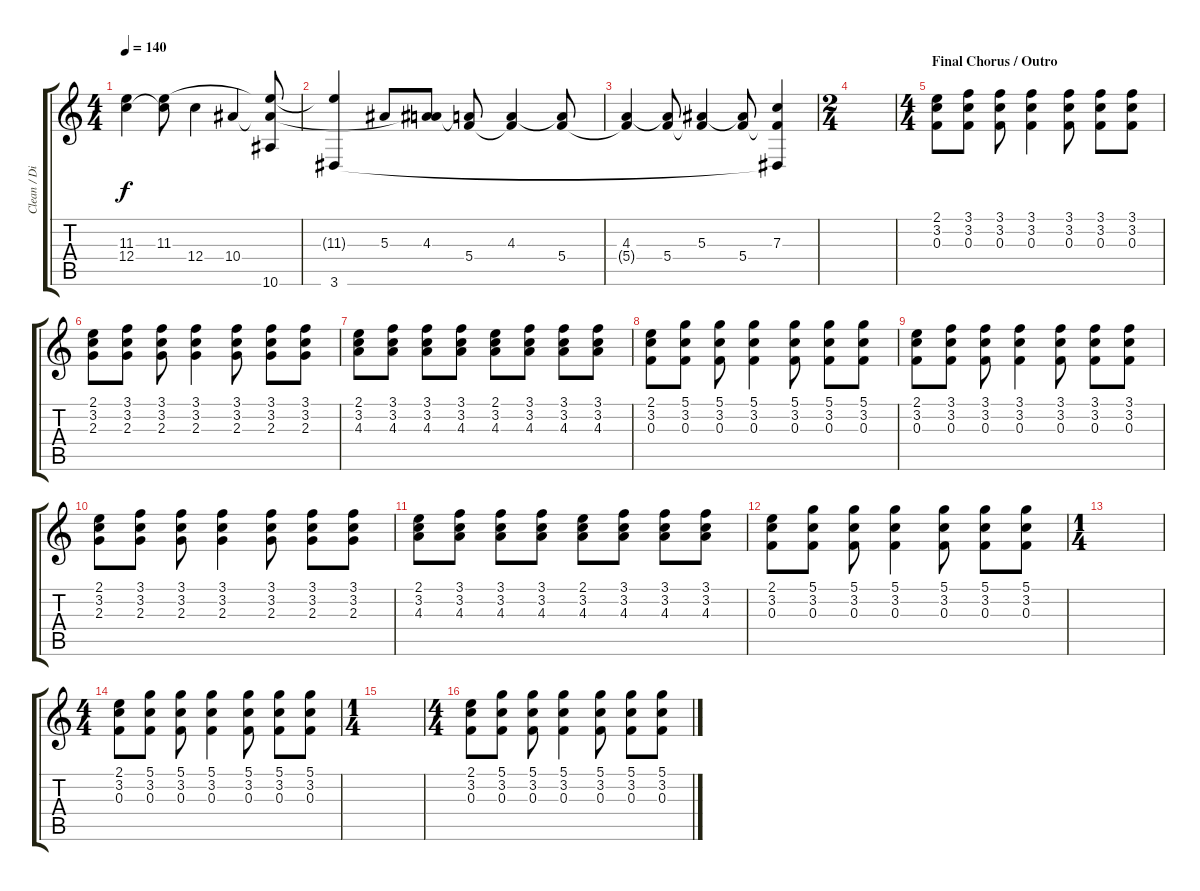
\track ("Clean / Distortion" "Clean / Di") {instrument electricguitarclean}
\staff {score tabs}
\tuning (D4 A3 F3 C3 G2 C2) {hide}
\ts (4 4)
\tempo 140
\clef g2
\ks c
(11.3{t} 12.4).4{dy f instrument distortionguitar} (11.3 12.4{t}).8 12.4.4 10.4.4 (11.3{t} 10.4{t} 10.6{t}).8 |
(11.3{t} 3.6).4{instrument distortionguitar} 5.3.8 (4.3 10.4{t}).8 (4.3{t} 5.4).8 (4.3 5.4{t}).4 (4.3{t} 5.4).8 |
(4.3 5.4{t}).4{instrument distortionguitar} (4.3{t} 5.4).8 (5.3 5.4{t}).4 (5.3{t} 5.4).8 (7.3 5.4{t} 3.6{t}).4 |
\ts (2 4)
|
\ts (4 4)
\section ("" "Final Chorus / Outro")
(2.1 3.2 0.3).8{instrument distortionguitar} (3.1 3.2 0.3).8 (3.1 3.2 0.3).8 (3.1 3.2 0.3).4 (3.1 3.2 0.3).8 (3.1 3.2 0.3).8 (3.1 3.2 0.3).8 |
(2.1 3.2 2.3).8{instrument distortionguitar} (3.1 3.2 2.3).8 (3.1 3.2 2.3).8 (3.1 3.2 2.3).4 (3.1 3.2 2.3).8 (3.1 3.2 2.3).8 (3.1 3.2 2.3).8 |
(2.1 3.2 4.3).8{instrument distortionguitar} (3.1 3.2 4.3).8 (3.1 3.2 4.3).8 (3.1 3.2 4.3).8 (2.1 3.2 4.3).8 (3.1 3.2 4.3).8 (3.1 3.2 4.3).8 (3.1 3.2 4.3).8 |
(2.1 3.2 0.3).8{instrument distortionguitar} (5.1 3.2 0.3).8 (5.1 3.2 0.3).8 (5.1 3.2 0.3).4 (5.1 3.2 0.3).8 (5.1 3.2 0.3).8 (5.1 3.2 0.3).8 |
(2.1 3.2 0.3).8{instrument distortionguitar} (3.1 3.2 0.3).8 (3.1 3.2 0.3).8 (3.1 3.2 0.3).4 (3.1 3.2 0.3).8 (3.1 3.2 0.3).8 (3.1 3.2 0.3).8 |
(2.1 3.2 2.3).8{instrument distortionguitar} (3.1 3.2 2.3).8 (3.1 3.2 2.3).8 (3.1 3.2 2.3).4 (3.1 3.2 2.3).8 (3.1 3.2 2.3).8 (3.1 3.2 2.3).8 |
(2.1 3.2 4.3).8{instrument distortionguitar} (3.1 3.2 4.3).8 (3.1 3.2 4.3).8 (3.1 3.2 4.3).8 (2.1 3.2 4.3).8 (3.1 3.2 4.3).8 (3.1 3.2 4.3).8 (3.1 3.2 4.3).8 |
(2.1 3.2 0.3).8{instrument distortionguitar} (5.1 3.2 0.3).8 (5.1 3.2 0.3).8 (5.1 3.2 0.3).4 (5.1 3.2 0.3).8 (5.1 3.2 0.3).8 (5.1 3.2 0.3).8 |
\ts (1 4)
|
\ts (4 4)
(2.1 3.2 0.3).8{instrument distortionguitar} (5.1 3.2 0.3).8 (5.1 3.2 0.3).8 (5.1 3.2 0.3).4 (5.1 3.2 0.3).8 (5.1 3.2 0.3).8 (5.1 3.2 0.3).8 |
\ts (1 4)
|
\ts (4 4)
(2.1 3.2 0.3).8{instrument distortionguitar} (5.1 3.2 0.3).8 (5.1 3.2 0.3).8 (5.1 3.2 0.3).4 (5.1 3.2 0.3).8 (5.1 3.2 0.3).8 (5.1 3.2 0.3).8
